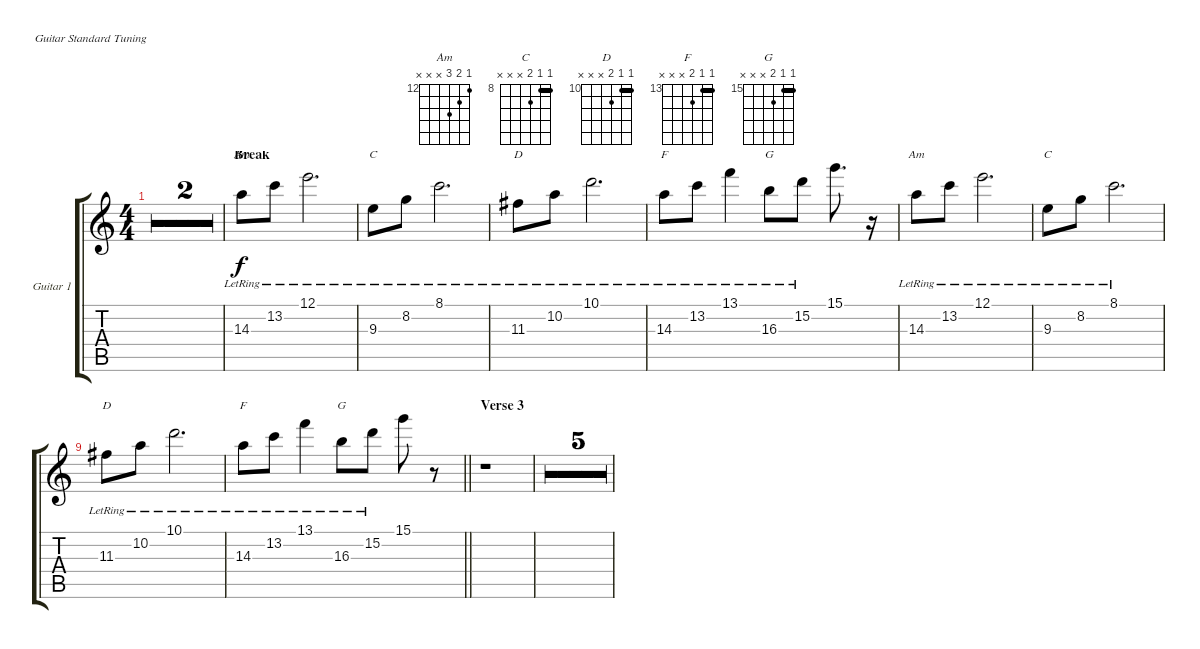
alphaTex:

\defaultSystemsLayout 4
\bracketExtendMode groupsimilarinstruments
\useSystemSignSeparator
\multiBarRest
\multiTrackTrackNamePolicy allsystems
\firstSystemTrackNameMode fullname
\firstSystemTrackNameOrientation horizontal
\otherSystemsTrackNameOrientation horizontal
\defaultBarNumberDisplay FirstOfSystem
\track ("Guitar 1" "Gtr. 1") {multiBarRest instrument overdrivenguitar}
\staff {score tabs}
\tuning (E4 B3 G3 D3 A2 E2)
\chord ("Am" 12 13 14 x x x) {firstfret 12}
\chord ("C" 8 8 9 x x x) {firstfret 8 barre 8}
\chord ("D" 10 10 11 x x x) {firstfret 10 barre 10}
\chord ("F" 13 13 14 x x x) {firstfret 13 barre 13}
\chord ("G" 15 15 16 x x x) {firstfret 15 barre 15}
\ts (4 4)
\tempo 119
\clef g2
\ks aminor
r.1{dy f} |
\barLineRight lightlight
r.1 |
\section ("" "Break")
14.3{lr}.8{ch "Am"} 13.2{lr}.8 12.1{lr}.2{d} |
9.3{lr}.8{ch "C"} 8.2{lr}.8 8.1{lr}.2{d} |
11.3{lr}.8{ch "D"} 10.2{lr}.8 10.1{lr}.2{d} |
14.3{lr}.8{ch "F"} 13.2{lr}.8 13.1{lr}.4 16.3{lr}.8{ch "G"} 15.2{lr}.8 15.1.8{d} r.16 |
14.3{lr}.8{ch "Am"} 13.2{lr}.8 12.1{lr}.2{d} |
9.3{lr}.8{ch "C"} 8.2{lr}.8 8.1{lr}.2{d} |
11.3{lr}.8{ch "D"} 10.2{lr}.8 10.1{lr}.2{d} |
\barLineRight lightlight
14.3{lr}.8{ch "F"} 13.2{lr}.8 13.1{lr}.4 16.3{lr}.8{ch "G"} 15.2{lr}.8 15.1.8 r.8 |
\section ("" "Verse 3")
r.1 |
r.1 |
r.1 |
r.1 |
r.1 |
r.1
